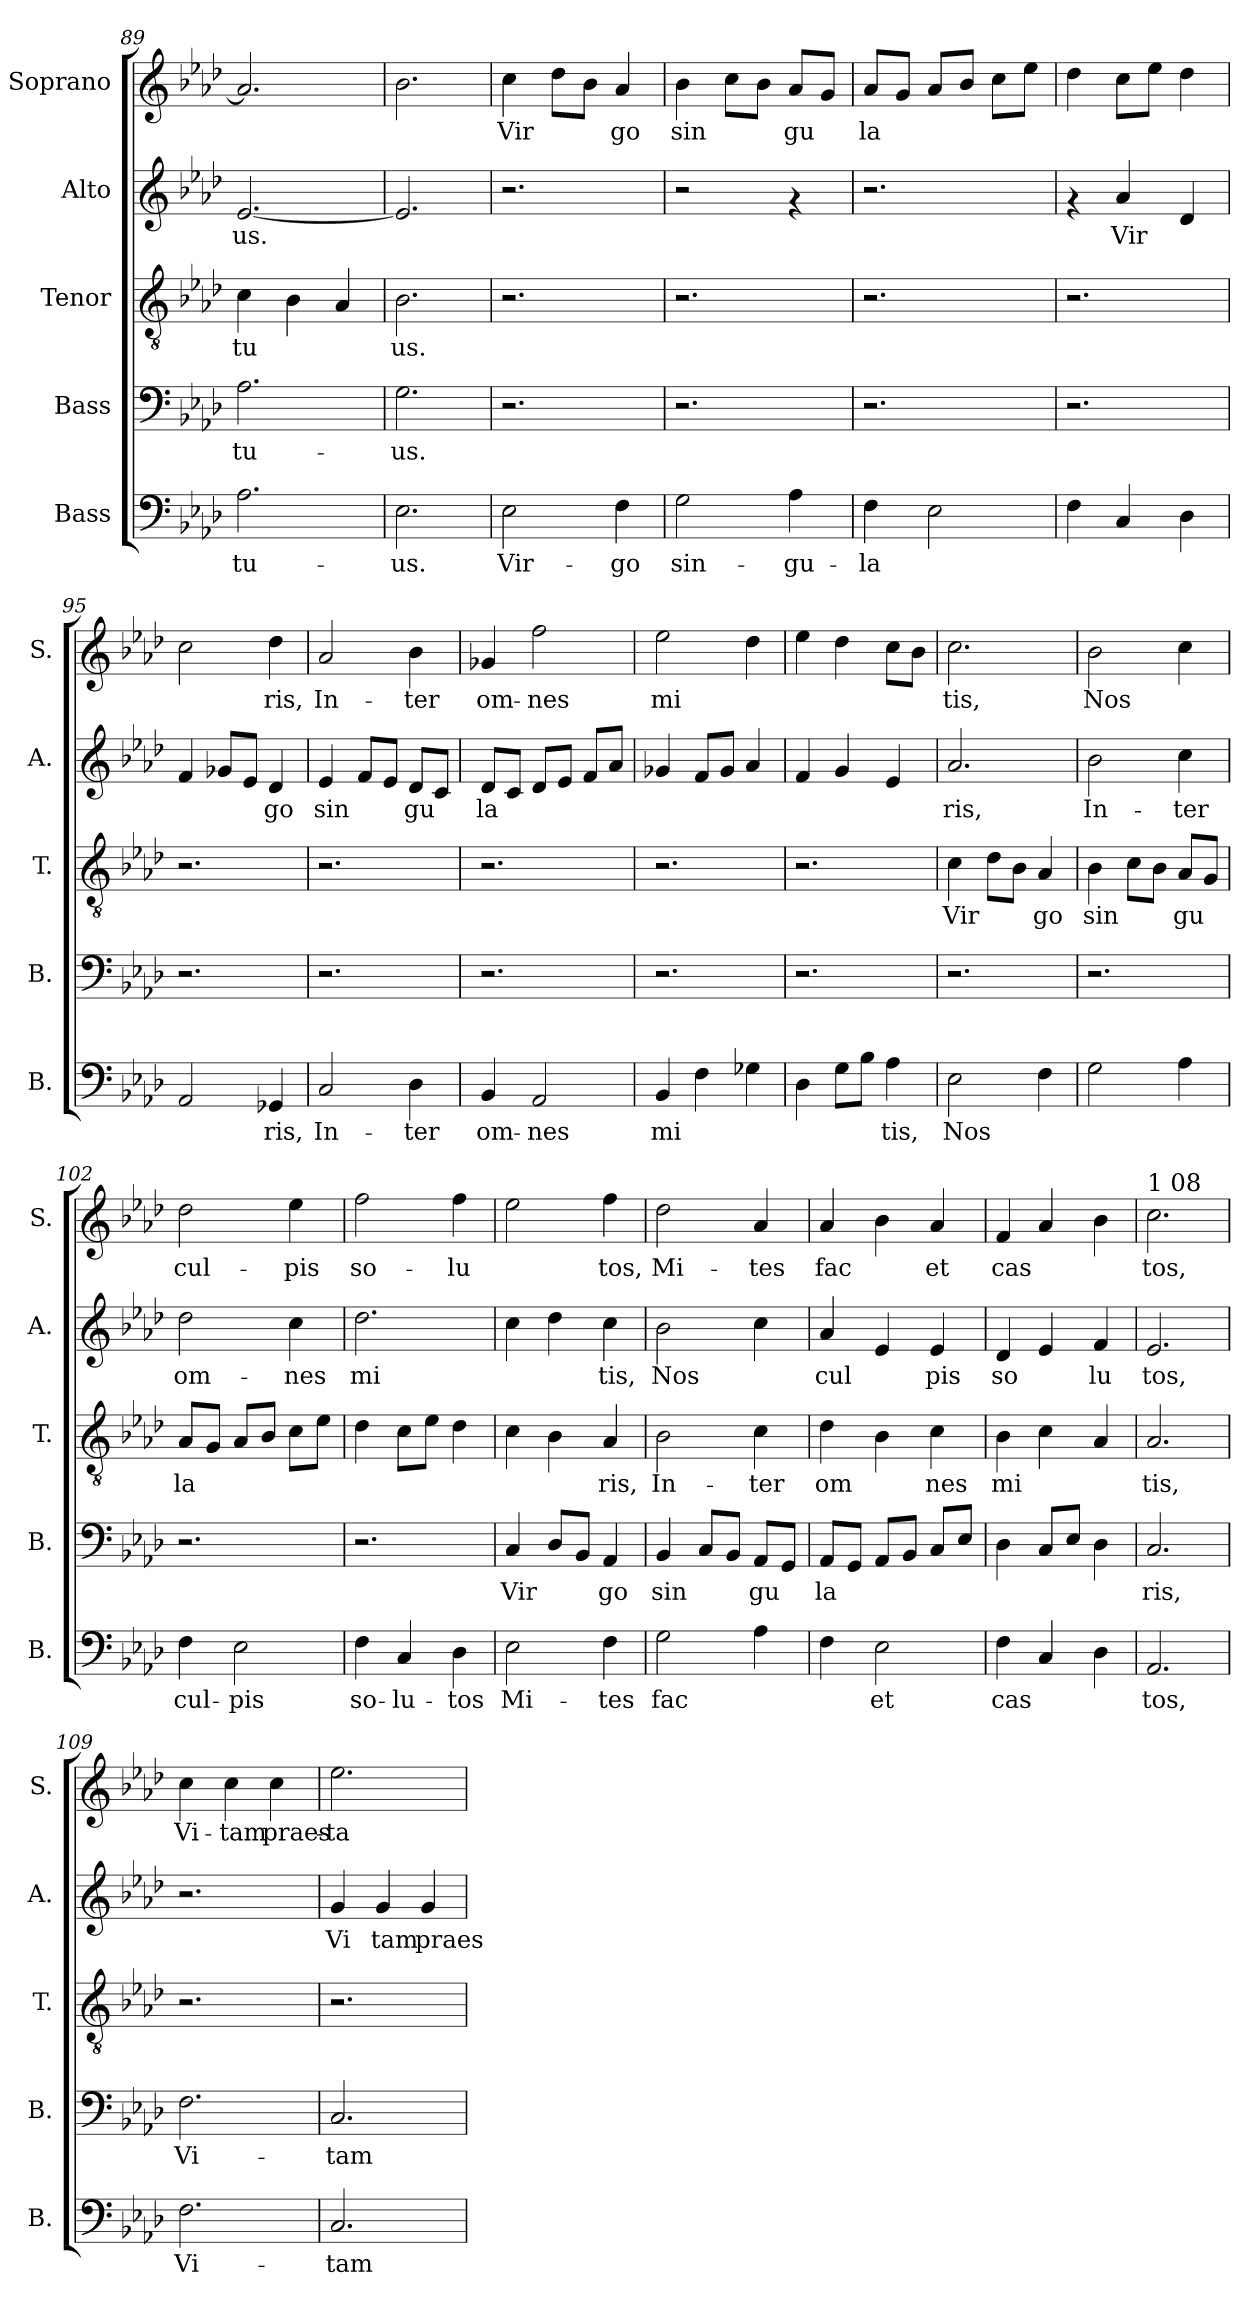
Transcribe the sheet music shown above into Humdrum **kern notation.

**kern	**text	**kern	**text	**kern	**text	**kern	**text	**kern	**text
*part5	*part5	*part4	*part4	*part3	*part3	*part2	*part2	*part1	*part1
*staff5	*staff5	*staff4	*staff4	*staff3	*staff3	*staff2	*staff2	*staff1	*staff1
*I"Bass	*	*I"Bass	*	*I"Tenor	*	*I"Alto	*	*I"Soprano	*
*I'B.	*	*I'B.	*	*I'T.	*	*I'A.	*	*I'S.	*
!!LO:PB:g=z
*clefF4	*	*clefF4	*	*clefGv2	*	*clefG2	*	*clefG2	*
*k[b-e-a-d-]	*	*k[b-e-a-d-]	*	*k[b-e-a-d-]	*	*k[b-e-a-d-]	*	*k[b-e-a-d-]	*
*A-:	*	*A-:	*	*A-:	*	*A-:	*	*A-:	*
=89	=89	=89	=89	=89	=89	=89	=89	=89	=89
!	!LO:LY:b:cj	!	!LO:LY:b:cj	!	!LO:LY:b:cj	!	!LO:LY:b:cj	!	!LO:LY:b:cj
2.A-\	tu-	2.A-\	tu-	4c\	tu-	[<2.e-/	-us.	2.a-/]	.
!	!	!	!	!	!LO:LY:b:cj	!	!	!	!
.	.	.	.	4B-\	--	.	.	.	.
!	!	!	!	!	!LO:LY:b:cj	!	!	!	!
.	.	.	.	4A-/	--	.	.	.	.
=90	=90	=90	=90	=90	=90	=90	=90	=90	=90
!	!LO:LY:b:cj	!	!LO:LY:b:cj	!	!LO:LY:b:cj	!	!LO:LY:b:cj	!	!LO:LY:b:cj
2.E-\	-us.	2.G\	-us.	2.B-\	-us.	2.e-/]	.	2.b-\	.
=91	=91	=91	=91	=91	=91	=91	=91	=91	=91
!	!LO:LY:b:cj	!	!	!	!	!	!	!	!LO:LY:b:cj
2E-\	Vir-	2.r	.	2.r	.	2.r	.	4cc\	Vir-
!	!	!	!	!	!	!	!	!	!LO:LY:b:cj
.	.	.	.	.	.	.	.	8dd-\L	--
!	!	!	!	!	!	!	!	!	!LO:LY:b:cj
.	.	.	.	.	.	.	.	8b-\J	--
!	!LO:LY:b:cj	!	!	!	!	!	!	!	!LO:LY:b:cj
4F\	-go	.	.	.	.	.	.	4a-/	-go
=92	=92	=92	=92	=92	=92	=92	=92	=92	=92
!	!LO:LY:b:cj	!	!	!	!	!	!	!	!LO:LY:b:cj
2G\	sin-	2.r	.	2.r	.	2r	.	4b-\	sin-
!	!	!	!	!	!	!	!	!	!LO:LY:b:cj
.	.	.	.	.	.	.	.	8cc\L	--
!	!	!	!	!	!	!	!	!	!LO:LY:b:cj
.	.	.	.	.	.	.	.	8b-\J	--
!	!LO:LY:b:cj	!	!	!	!	!	!	!	!LO:LY:b:cj
4A-\	-gu-	.	.	.	.	4rf	.	8a-/L	-gu-
!	!	!	!	!	!	!	!	!	!LO:LY:b:cj
.	.	.	.	.	.	.	.	8g/J	--
=93	=93	=93	=93	=93	=93	=93	=93	=93	=93
!	!LO:LY:b:cj	!	!	!	!	!	!	!	!LO:LY:b:cj
4F\	-la-	2.r	.	2.r	.	2.r	.	8a-/L	-la-
!	!	!	!	!	!	!	!	!	!LO:LY:b:cj
.	.	.	.	.	.	.	.	8g/J	--
!	!LO:LY:b:cj	!	!	!	!	!	!	!	!LO:LY:b:cj
2E-\	--	.	.	.	.	.	.	8a-/L	--
!	!	!	!	!	!	!	!	!	!LO:LY:b:cj
.	.	.	.	.	.	.	.	8b-/J	--
!	!	!	!	!	!	!	!	!	!LO:LY:b:cj
.	.	.	.	.	.	.	.	8cc\L	--
!	!	!	!	!	!	!	!	!	!LO:LY:b:cj
.	.	.	.	.	.	.	.	8ee-\J	--
=94	=94	=94	=94	=94	=94	=94	=94	=94	=94
!	!LO:LY:b:cj	!	!	!	!	!	!	!	!LO:LY:b:cj
4F\	--	2.r	.	2.r	.	4rf	.	4dd-\	--
!	!LO:LY:b:cj	!	!	!	!	!	!LO:LY:b:cj	!	!LO:LY:b:cj
4C/	--	.	.	.	.	4a-/	Vir-	8cc\L	--
!	!	!	!	!	!	!	!	!	!LO:LY:b:cj
.	.	.	.	.	.	.	.	8ee-\J	--
!	!LO:LY:b:cj	!	!	!	!	!	!LO:LY:b:cj	!	!LO:LY:b:cj
4D-\	--	.	.	.	.	4d-/	--	4dd-\	--
=95	=95	=95	=95	=95	=95	=95	=95	=95	=95
!	!LO:LY:b:cj	!	!	!	!	!	!LO:LY:b:cj	!	!LO:LY:b:cj
2AA-/	--	2.r	.	2.r	.	4f/	--	2cc\	--
!	!	!	!	!	!	!	!LO:LY:b:cj	!	!
.	.	.	.	.	.	8g-X/L	--	.	.
!	!	!	!	!	!	!	!LO:LY:b:cj	!	!
.	.	.	.	.	.	8e-/J	--	.	.
!	!LO:LY:b:cj	!	!	!	!	!	!LO:LY:b:cj	!	!LO:LY:b:cj
4GG-X/	-ris,	.	.	.	.	4d-/	-go	4dd-\	-ris,
!!LO:PB:g=z
=96	=96	=96	=96	=96	=96	=96	=96	=96	=96
!	!LO:LY:b:cj	!	!	!	!	!	!LO:LY:b:cj	!	!LO:LY:b:cj
2C/	In-	2.r	.	2.r	.	4e-/	sin-	2a-/	In-
!	!	!	!	!	!	!	!LO:LY:b:cj	!	!
.	.	.	.	.	.	8f/L	--	.	.
!	!	!	!	!	!	!	!LO:LY:b:cj	!	!
.	.	.	.	.	.	8e-/J	--	.	.
!	!LO:LY:b:cj	!	!	!	!	!	!LO:LY:b:cj	!	!LO:LY:b:cj
4D-\	-ter	.	.	.	.	8d-/L	-gu-	4b-\	-ter
!	!	!	!	!	!	!	!LO:LY:b:cj	!	!
.	.	.	.	.	.	8c/J	--	.	.
=97	=97	=97	=97	=97	=97	=97	=97	=97	=97
!	!LO:LY:b:cj	!	!	!	!	!	!LO:LY:b:cj	!	!LO:LY:b:cj
4BB-/	om-	2.r	.	2.r	.	8d-/L	-la-	4g-X/	om-
!	!	!	!	!	!	!	!LO:LY:b:cj	!	!
.	.	.	.	.	.	8c/J	--	.	.
!	!LO:LY:b:cj	!	!	!	!	!	!LO:LY:b:cj	!	!LO:LY:b:cj
2AA-/	-nes	.	.	.	.	8d-/L	--	2ff\	-nes
!	!	!	!	!	!	!	!LO:LY:b:cj	!	!
.	.	.	.	.	.	8e-/J	--	.	.
!	!	!	!	!	!	!	!LO:LY:b:cj	!	!
.	.	.	.	.	.	8f/L	--	.	.
!	!	!	!	!	!	!	!LO:LY:b:cj	!	!
.	.	.	.	.	.	8a-/J	--	.	.
=98	=98	=98	=98	=98	=98	=98	=98	=98	=98
!	!LO:LY:b:cj	!	!	!	!	!	!LO:LY:b:cj	!	!LO:LY:b:cj
4BB-/	mi-	2.r	.	2.r	.	4g-X/	--	2ee-\	mi-
!	!LO:LY:b:cj	!	!	!	!	!	!LO:LY:b:cj	!	!
4F\	--	.	.	.	.	8f/L	--	.	.
!	!	!	!	!	!	!	!LO:LY:b:cj	!	!
.	.	.	.	.	.	8g-/J	--	.	.
!	!LO:LY:b:cj	!	!	!	!	!	!LO:LY:b:cj	!	!LO:LY:b:cj
4G-X\	--	.	.	.	.	4a-/	--	4dd-\	--
=99	=99	=99	=99	=99	=99	=99	=99	=99	=99
!	!LO:LY:b:cj	!	!	!	!	!	!LO:LY:b:cj	!	!LO:LY:b:cj
4D-\	--	2.r	.	2.r	.	4f/	--	4ee-\	--
!	!LO:LY:b:cj	!	!	!	!	!	!LO:LY:b:cj	!	!LO:LY:b:cj
8G\L	--	.	.	.	.	4g/	--	4dd-\	--
!	!LO:LY:b:cj	!	!	!	!	!	!	!	!
8B-\J	--	.	.	.	.	.	.	.	.
!	!LO:LY:b:cj	!	!	!	!	!	!LO:LY:b:cj	!	!LO:LY:b:cj
4A-\	-tis,	.	.	.	.	4e-/	--	8cc\L	--
!	!	!	!	!	!	!	!	!	!LO:LY:b:cj
.	.	.	.	.	.	.	.	8b-\J	--
=100	=100	=100	=100	=100	=100	=100	=100	=100	=100
!	!LO:LY:b:cj	!	!	!	!LO:LY:b:cj	!	!LO:LY:b:cj	!	!LO:LY:b:cj
2E-\	Nos	2.r	.	4c\	Vir-	2.a-/	-ris,	2.cc\	-tis,
!	!	!	!	!	!LO:LY:b:cj	!	!	!	!
.	.	.	.	8d-\L	--	.	.	.	.
!	!	!	!	!	!LO:LY:b:cj	!	!	!	!
.	.	.	.	8B-\J	--	.	.	.	.
!	!LO:LY:b:cj	!	!	!	!LO:LY:b:cj	!	!	!	!
4F\	.	.	.	4A-/	-go	.	.	.	.
=101	=101	=101	=101	=101	=101	=101	=101	=101	=101
!	!LO:LY:b:cj	!	!	!	!LO:LY:b:cj	!	!LO:LY:b:cj	!	!LO:LY:b:cj
2G\	.	2.r	.	4B-\	sin-	2b-\	In-	2b-\	Nos
!	!	!	!	!	!LO:LY:b:cj	!	!	!	!
.	.	.	.	8c\L	--	.	.	.	.
!	!	!	!	!	!LO:LY:b:cj	!	!	!	!
.	.	.	.	8B-\J	--	.	.	.	.
!	!LO:LY:b:cj	!	!	!	!LO:LY:b:cj	!	!LO:LY:b:cj	!	!LO:LY:b:cj
4A-\	.	.	.	8A-/L	-gu-	4cc\	-ter	4cc\	.
!	!	!	!	!	!LO:LY:b:cj	!	!	!	!
.	.	.	.	8G/J	--	.	.	.	.
!!LO:PB:g=z
=102	=102	=102	=102	=102	=102	=102	=102	=102	=102
!	!LO:LY:b:cj	!	!	!	!LO:LY:b:cj	!	!LO:LY:b:cj	!	!LO:LY:b:cj
4F\	cul-	2.r	.	8A-/L	-la-	2dd-\	om-	2dd-\	cul-
!	!	!	!	!	!LO:LY:b:cj	!	!	!	!
.	.	.	.	8G/J	--	.	.	.	.
!	!LO:LY:b:cj	!	!	!	!LO:LY:b:cj	!	!	!	!
2E-\	-pis	.	.	8A-/L	--	.	.	.	.
!	!	!	!	!	!LO:LY:b:cj	!	!	!	!
.	.	.	.	8B-/J	--	.	.	.	.
!	!	!	!	!	!LO:LY:b:cj	!	!LO:LY:b:cj	!	!LO:LY:b:cj
.	.	.	.	8c\L	--	4cc\	-nes	4ee-\	-pis
!	!	!	!	!	!LO:LY:b:cj	!	!	!	!
.	.	.	.	8e-\J	--	.	.	.	.
=103	=103	=103	=103	=103	=103	=103	=103	=103	=103
!	!LO:LY:b:cj	!	!	!	!LO:LY:b:cj	!	!LO:LY:b:cj	!	!LO:LY:b:cj
4F\	so-	2.r	.	4d-\	--	2.dd-\	mi-	2ff\	so-
!	!LO:LY:b:cj	!	!	!	!LO:LY:b:cj	!	!	!	!
4C/	-lu-	.	.	8c\L	--	.	.	.	.
!	!	!	!	!	!LO:LY:b:cj	!	!	!	!
.	.	.	.	8e-\J	--	.	.	.	.
!	!LO:LY:b:cj	!	!	!	!LO:LY:b:cj	!	!	!	!LO:LY:b:cj
4D-\	-tos	.	.	4d-\	--	.	.	4ff\	-lu-
=104	=104	=104	=104	=104	=104	=104	=104	=104	=104
!	!LO:LY:b:cj	!	!LO:LY:b:cj	!	!LO:LY:b:cj	!	!LO:LY:b:cj	!	!LO:LY:b:cj
2E-\	Mi-	4C/	Vir-	4c\	--	4cc\	--	2ee-\	--
!	!	!	!LO:LY:b:cj	!	!LO:LY:b:cj	!	!LO:LY:b:cj	!	!
.	.	8D-/L	--	4B-\	--	4dd-\	--	.	.
!	!	!	!LO:LY:b:cj	!	!	!	!	!	!
.	.	8BB-/J	--	.	.	.	.	.	.
!	!LO:LY:b:cj	!	!LO:LY:b:cj	!	!LO:LY:b:cj	!	!LO:LY:b:cj	!	!LO:LY:b:cj
4F\	-tes	4AA-/	-go	4A-/	-ris,	4cc\	-tis,	4ff\	-tos,
=105	=105	=105	=105	=105	=105	=105	=105	=105	=105
!	!LO:LY:b:cj	!	!LO:LY:b:cj	!	!LO:LY:b:cj	!	!LO:LY:b:cj	!	!LO:LY:b:cj
2G\	fac	4BB-/	sin-	2B-\	In-	2b-\	Nos	2dd-\	Mi-
!	!	!	!LO:LY:b:cj	!	!	!	!	!	!
.	.	8C/L	--	.	.	.	.	.	.
!	!	!	!LO:LY:b:cj	!	!	!	!	!	!
.	.	8BB-/J	--	.	.	.	.	.	.
!	!LO:LY:b:cj	!	!LO:LY:b:cj	!	!LO:LY:b:cj	!	!LO:LY:b:cj	!	!LO:LY:b:cj
4A-\	.	8AA-/L	-gu-	4c\	-ter	4cc\	.	4a-/	-tes
!	!	!	!LO:LY:b:cj	!	!	!	!	!	!
.	.	8GG/J	--	.	.	.	.	.	.
=106	=106	=106	=106	=106	=106	=106	=106	=106	=106
!	!LO:LY:b:cj	!	!LO:LY:b:cj	!	!LO:LY:b:cj	!	!LO:LY:b:cj	!	!LO:LY:b:cj
4F\	.	8AA-/L	-la-	4d-\	om-	4a-/	cul-	4a-/	fac
!	!	!	!LO:LY:b:cj	!	!	!	!	!	!
.	.	8GG/J	--	.	.	.	.	.	.
!	!LO:LY:b:cj	!	!LO:LY:b:cj	!	!LO:LY:b:cj	!	!LO:LY:b:cj	!	!LO:LY:b:cj
2E-\	et	8AA-/L	--	4B-\	--	4e-/	--	4b-\	.
!	!	!	!LO:LY:b:cj	!	!	!	!	!	!
.	.	8BB-/J	--	.	.	.	.	.	.
!	!	!	!LO:LY:b:cj	!	!LO:LY:b:cj	!	!LO:LY:b:cj	!	!LO:LY:b:cj
.	.	8C/L	--	4c\	-nes	4e-/	-pis	4a-/	et
!	!	!	!LO:LY:b:cj	!	!	!	!	!	!
.	.	8E-/J	--	.	.	.	.	.	.
=107	=107	=107	=107	=107	=107	=107	=107	=107	=107
!	!LO:LY:b:cj	!	!LO:LY:b:cj	!	!LO:LY:b:cj	!	!LO:LY:b:cj	!	!LO:LY:b:cj
4F\	cas-	4D-\	--	4B-\	mi-	4d-/	so-	4f/	cas-
!	!LO:LY:b:cj	!	!LO:LY:b:cj	!	!LO:LY:b:cj	!	!LO:LY:b:cj	!	!LO:LY:b:cj
4C/	--	8C/L	--	4c\	--	4e-/	--	4a-/	--
!	!	!	!LO:LY:b:cj	!	!	!	!	!	!
.	.	8E-/J	--	.	.	.	.	.	.
!	!LO:LY:b:cj	!	!LO:LY:b:cj	!	!LO:LY:b:cj	!	!LO:LY:b:cj	!	!LO:LY:b:cj
4D-\	--	4D-\	--	4A-/	--	4f/	-lu	4b-\	--
!!LO:PB:g=z
=108	=108	=108	=108	=108	=108	=108	=108	=108	=108
!	!	!	!	!	!	!	!	!LO:TX:a:t=1 08	!
!	!LO:LY:b:cj	!	!LO:LY:b:cj	!	!LO:LY:b:cj	!	!LO:LY:b:cj	!	!LO:LY:b:cj
2.AA-/	-tos,	2.C/	-ris,	2.A-/	-tis,	2.e-/	tos,	2.cc\	-tos,
=109	=109	=109	=109	=109	=109	=109	=109	=109	=109
!	!LO:LY:b:cj	!	!LO:LY:b:cj	!	!	!	!	!	!LO:LY:b:cj
2.F\	Vi-	2.F\	Vi-	2.r	.	2.r	.	4cc\	Vi-
!	!	!	!	!	!	!	!	!	!LO:LY:b:cj
.	.	.	.	.	.	.	.	4cc\	-tam
!	!	!	!	!	!	!	!	!	!LO:LY:b:cj
.	.	.	.	.	.	.	.	4cc\	praes-
=110	=110	=110	=110	=110	=110	=110	=110	=110	=110
!	!LO:LY:b:cj	!	!LO:LY:b:cj	!	!	!	!LO:LY:b:cj	!	!LO:LY:b:cj
2.C/	-tam	2.C/	-tam	2.r	.	4g/	Vi	2.ee-\	-ta
!	!	!	!	!	!	!	!LO:LY:b:cj	!	!
.	.	.	.	.	.	4g/	tam	.	.
!	!	!	!	!	!	!	!LO:LY:b:cj	!	!
.	.	.	.	.	.	4g/	praes-	.	.
=	=	=	=	=	=	=	=	=	=
*-	*-	*-	*-	*-	*-	*-	*-	*-	*-
